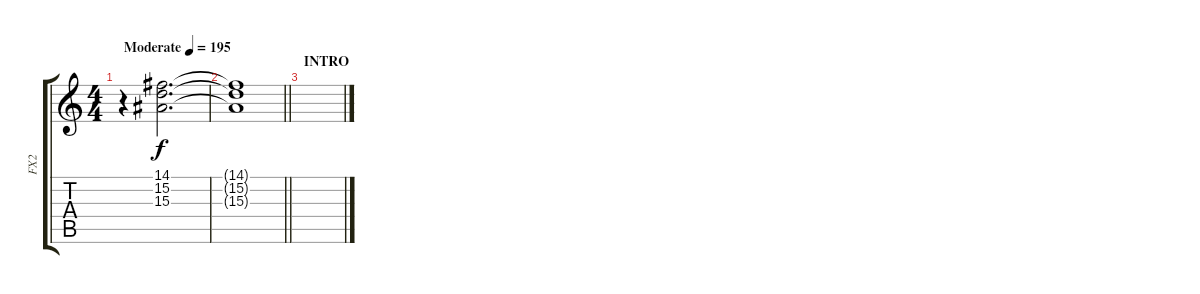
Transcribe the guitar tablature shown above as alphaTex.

\track ("FX2" "FX2") {instrument seashore}
\staff {score tabs}
\tuning (E4 B3 G3 D3 A2 E2) {hide}
\ts (4 4)
\tempo (195 "Moderate")
\clef g2
\ks c
r.4{dy f volume 0 instrument seashore} (14.1 15.2 15.3).2{d volume 13} |
\barLineRight lightlight
(14.1{t} 15.2{t} 15.3{t}).1 |
\section ("" "INTRO")
